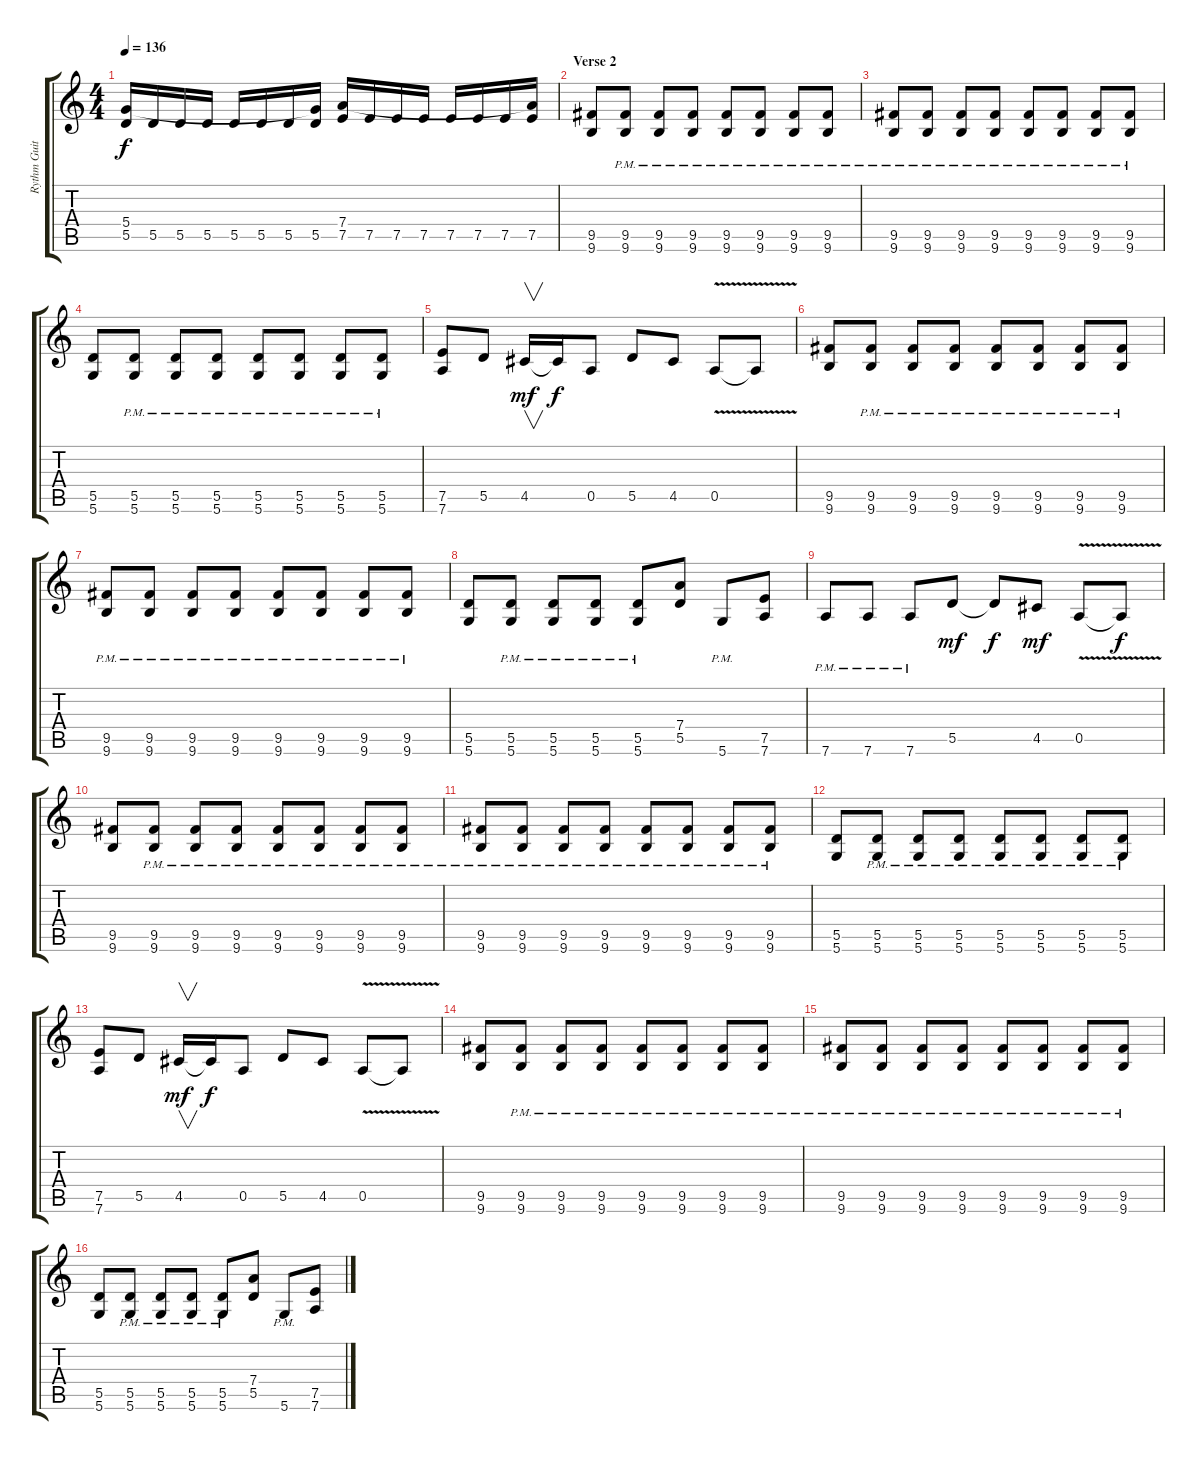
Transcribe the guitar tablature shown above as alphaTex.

\track ("Rythm Guitar" "Rythm Guit") {instrument distortionguitar}
\staff {score tabs}
\tuning (E4 B3 G3 D3 A2 D2) {hide}
\ts (4 4)
\tempo 136
\clef g2
\ks c
(5.4 5.5).16{dy f} 5.5.16 5.5.16 5.5.16 5.5.16 5.5.16 5.5.16 (5.4{t} 5.5).16 (7.4 7.5).16 7.5.16 7.5.16 7.5.16 7.5.16 7.5.16 7.5.16 (7.4{t} 7.5).16 |
\section ("" "Verse 2")
(9.5 9.6).8 (9.5{pm} 9.6{pm}).8 (9.5{pm} 9.6{pm}).8 (9.5{pm} 9.6{pm}).8 (9.5{pm} 9.6{pm}).8 (9.5{pm} 9.6{pm}).8 (9.5{pm} 9.6{pm}).8 (9.5{pm} 9.6{pm}).8 |
(9.5{pm} 9.6{pm}).8 (9.5{pm} 9.6{pm}).8 (9.5{pm} 9.6{pm}).8 (9.5{pm} 9.6{pm}).8 (9.5{pm} 9.6{pm}).8 (9.5{pm} 9.6{pm}).8 (9.5{pm} 9.6{pm}).8 (9.5{pm} 9.6{pm}).8 |
(5.5 5.6).8 (5.5{pm} 5.6{pm}).8 (5.5{pm} 5.6{pm}).8 (5.5{pm} 5.6{pm}).8 (5.5{pm} 5.6{pm}).8 (5.5{pm} 5.6{pm}).8 (5.5{pm} 5.6{pm}).8 (5.5{pm} 5.6{pm}).8 |
(7.5 7.6).8 5.5.8 4.5.16{v dy mf} 4.5{t}.16{dy f} 0.5.8 5.5.8 4.5.8 0.5{v}.8 0.5{t}.8 |
(9.5 9.6).8 (9.5{pm} 9.6{pm}).8 (9.5{pm} 9.6{pm}).8 (9.5{pm} 9.6{pm}).8 (9.5{pm} 9.6{pm}).8 (9.5{pm} 9.6{pm}).8 (9.5{pm} 9.6{pm}).8 (9.5{pm} 9.6{pm}).8 |
(9.5{pm} 9.6{pm}).8 (9.5{pm} 9.6{pm}).8 (9.5{pm} 9.6{pm}).8 (9.5{pm} 9.6{pm}).8 (9.5{pm} 9.6{pm}).8 (9.5{pm} 9.6{pm}).8 (9.5{pm} 9.6{pm}).8 (9.5{pm} 9.6{pm}).8 |
(5.5 5.6).8 (5.5{pm} 5.6{pm}).8 (5.5{pm} 5.6{pm}).8 (5.5{pm} 5.6{pm}).8 (5.5{pm} 5.6{pm}).8 (7.4 5.5).8 5.6{pm}.8 (7.5 7.6).8 |
7.6{pm}.8 7.6{pm}.8 7.6{pm}.8 5.5.8{dy mf} 5.5{t}.8{dy f} 4.5.8{dy mf} 0.5{v}.8 0.5{t}.8{dy f} |
(9.5 9.6).8 (9.5{pm} 9.6{pm}).8 (9.5{pm} 9.6{pm}).8 (9.5{pm} 9.6{pm}).8 (9.5{pm} 9.6{pm}).8 (9.5{pm} 9.6{pm}).8 (9.5{pm} 9.6{pm}).8 (9.5{pm} 9.6{pm}).8 |
(9.5{pm} 9.6{pm}).8 (9.5{pm} 9.6{pm}).8 (9.5{pm} 9.6{pm}).8 (9.5{pm} 9.6{pm}).8 (9.5{pm} 9.6{pm}).8 (9.5{pm} 9.6{pm}).8 (9.5{pm} 9.6{pm}).8 (9.5{pm} 9.6{pm}).8 |
(5.5 5.6).8 (5.5{pm} 5.6{pm}).8 (5.5{pm} 5.6{pm}).8 (5.5{pm} 5.6{pm}).8 (5.5{pm} 5.6{pm}).8 (5.5{pm} 5.6{pm}).8 (5.5{pm} 5.6{pm}).8 (5.5{pm} 5.6{pm}).8 |
(7.5 7.6).8 5.5.8 4.5.16{v dy mf} 4.5{t}.16{dy f} 0.5.8 5.5.8 4.5.8 0.5{v}.8 0.5{t}.8 |
(9.5 9.6).8 (9.5{pm} 9.6{pm}).8 (9.5{pm} 9.6{pm}).8 (9.5{pm} 9.6{pm}).8 (9.5{pm} 9.6{pm}).8 (9.5{pm} 9.6{pm}).8 (9.5{pm} 9.6{pm}).8 (9.5{pm} 9.6{pm}).8 |
(9.5{pm} 9.6{pm}).8 (9.5{pm} 9.6{pm}).8 (9.5{pm} 9.6{pm}).8 (9.5{pm} 9.6{pm}).8 (9.5{pm} 9.6{pm}).8 (9.5{pm} 9.6{pm}).8 (9.5{pm} 9.6{pm}).8 (9.5{pm} 9.6{pm}).8 |
(5.5 5.6).8 (5.5{pm} 5.6{pm}).8 (5.5{pm} 5.6{pm}).8 (5.5{pm} 5.6{pm}).8 (5.5{pm} 5.6{pm}).8 (7.4 5.5).8 5.6{pm}.8 (7.5 7.6).8
